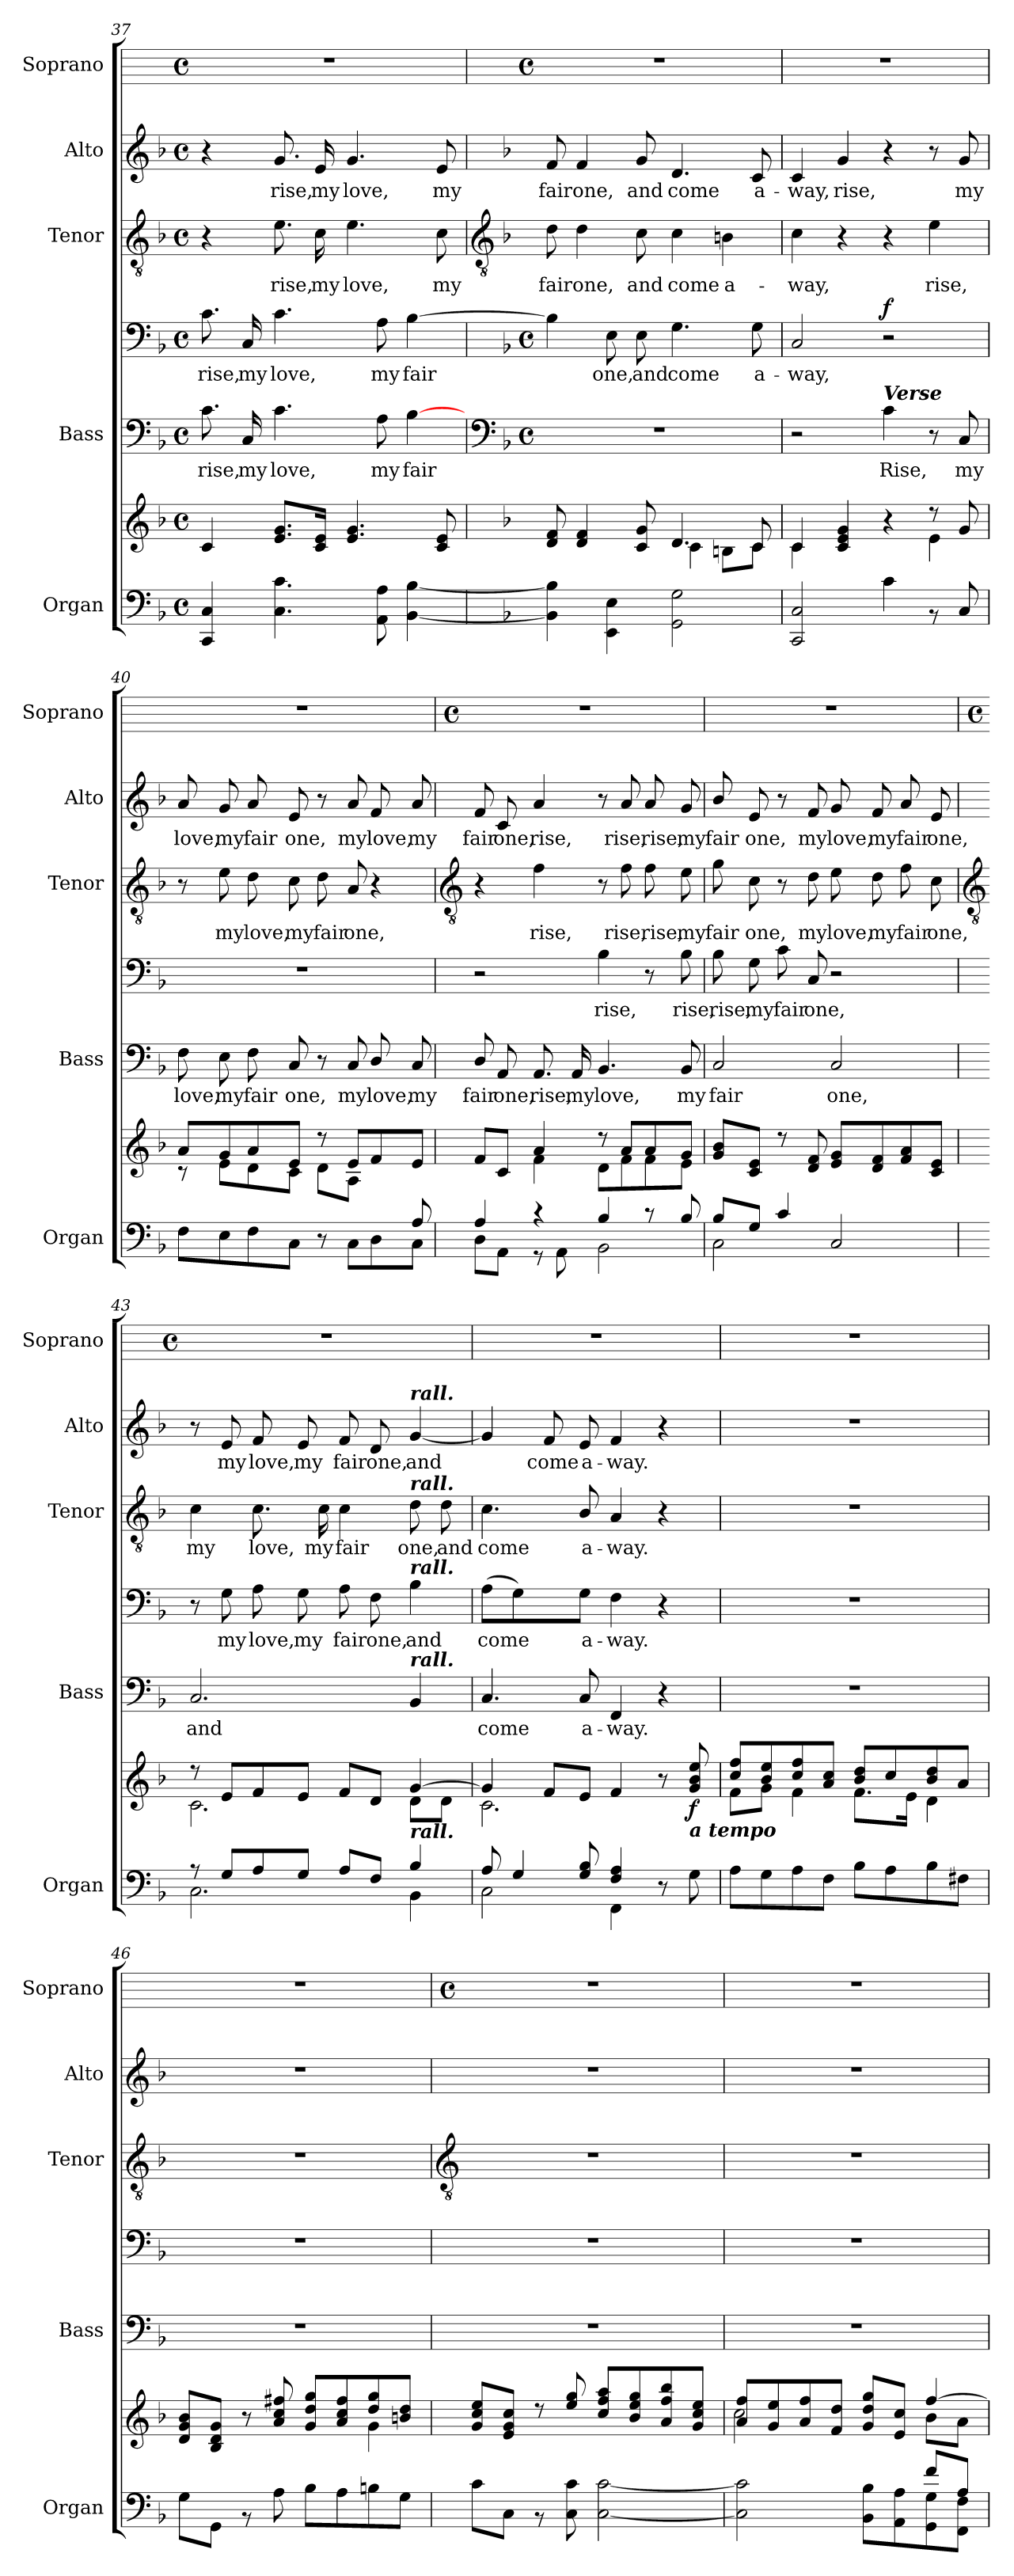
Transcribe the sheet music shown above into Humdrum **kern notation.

**kern	**kern	**dynam	**kern	**text	**kern	**text	**dynam	**kern	**text	**kern	**text	**kern
*part5	*part5	*part5	*part4	*part4	*part4	*part4	*part4	*part3	*part3	*part2	*part2	*part1
*staff7	*staff6	*staff6/7	*staff5	*staff5	*staff4	*staff4	*staff4/5	*staff3	*staff3	*staff2	*staff2	*staff1
*I"Organ	*	*	*I"Bass	*	*	*	*	*I"Tenor	*	*I"Alto	*	*I"Soprano
*I'Organ	*	*	*I'Bass	*	*	*	*	*I'Tenor	*	*I'Alto	*	*I'Soprano
*clefF4	*clefG2	*	*	*	*clefF4	*	*	*clefGv2	*	*clefG2	*	*
*k[b-]	*k[b-]	*	*k[b-]	*	*k[b-]	*	*	*k[b-]	*	*k[b-]	*	*
*F:	*F:	*	*F:	*	*F:	*	*	*F:	*	*F:	*	*
*M4/4	*M4/4	*	*M4/4	*	*M4/4	*	*	*M4/4	*	*M4/4	*	*M4/4
*met(c)	*met(c)	*	*met(c)	*	*met(c)	*	*	*met(c)	*	*met(c)	*	*met(c)
=37	=37	=37	=37	=37	=37	=37	=37	=37	=37	=37	=37	=37
*^	*	*	*	*	*	*	*	*	*	*	*	*
!	!	!	!	!	!LO:LY:b	!	!LO:LY:b	!	!	!	!	!	!
1ryy	4CC/ 4C/	4c	.	8.c	rise,	8.c	rise,	.	4r	.	4r	.	1r
!	!	!	!	!	!LO:LY:b	!	!LO:LY:b	!	!	!	!	!	!
.	.	.	.	16C	my	16C	my	.	.	.	.	.	.
!	!	!	!	!	!LO:LY:b	!	!LO:LY:b	!	!	!LO:LY:b	!	!LO:LY:b	!
.	4.C\ 4.c\	8.e 8.gL	.	4.c	love,	4.c	love,	.	8.e	rise,	8.g	rise,	.
!	!	!	!	!	!	!	!	!	!	!LO:LY:b	!	!LO:LY:b	!
.	.	16c 16eJ	.	.	.	.	.	.	16c	my	16e	my	.
!	!	!	!	!	!	!	!	!	!	!LO:LY:b	!	!LO:LY:b	!
.	.	4.e 4.g	.	.	.	.	.	.	4.e	love,	4.g	love,	.
!	!	!	!	!	!LO:LY:b	!	!LO:LY:b	!	!	!	!	!	!
.	8AA\ 8A\	.	.	8A	my	8A	my	.	.	.	.	.	.
!	!	!	!	!	!LO:LY:b	!	!LO:LY:b	!	!	!	!	!	!
.	[4BB-\ [4B-\	.	.	[4B-	fair	[4B-	fair	.	.	.	.	.	.
!	!	!	!	!	!	!	!	!	!	!LO:LY:b	!	!LO:LY:b	!
.	.	8c 8e	.	.	.	.	.	.	8c	my	8e	my	.
!!LO:LB:g=z
=38	=38	=38	=38	=38	=38	=38	=38	=38	=38	=38	=38	=38	=38
*	*	*	*	*clefF4	*	*	*	*	*clefGv2	*	*	*	*
*	*	*	*	*k[b-]	*	*k[b-]	*	*	*	*	*	*	*
*	*	*	*	*F:	*	*F:	*	*	*	*	*	*	*
*	*	*	*	*M4/4	*	*M4/4	*	*	*	*	*	*	*M4/4
*	*	*	*	*met(c)	*	*met(c)	*	*	*	*	*	*	*met(c)
*	*	*^	*	*	*	*	*	*	*	*	*	*	*
!	!	!	!	!	!	!	!	!	!	!	!LO:LY:b	!	!LO:LY:b	!
1ryy	4BB-\] 4B-\]	8d/ 8f/	2ryy	.	1r	.	4B-]	.	.	8d	fair	8f	fair	1r
!	!	!	!	!	!	!	!	!	!	!	!LO:LY:b	!	!LO:LY:b	!
.	.	4d/ 4f/	.	.	.	.	.	.	.	4d	one,	4f	one,	.
!	!	!	!	!	!	!	!	!LO:LY:b	!	!	!	!	!	!
.	4EE\ 4E\	.	.	.	.	.	8E	one,	.	.	.	.	.	.
!	!	!	!	!	!	!	!	!LO:LY:b	!	!	!LO:LY:b	!	!LO:LY:b	!
.	.	8c/ 8g/	.	.	.	.	8E	and	.	8c	and	8g	and	.
!	!	!	!	!	!	!	!	!LO:LY:b	!	!	!LO:LY:b	!	!LO:LY:b	!
.	2GG\ 2G\	4.d/	4c\	.	.	.	4.G	come	.	4c	come	4.d	come	.
!	!	!	!	!	!	!	!	!	!	!	!LO:LY:b	!	!	!
.	.	.	8Bn\L	.	.	.	.	.	.	4Bn	a-	.	.	.
!	!	!	!	!	!	!	!	!LO:LY:b	!	!	!	!	!LO:LY:b	!
.	.	8c/	8c\J	.	.	.	8G	a-	.	.	.	8c	a-	.
=39	=39	=39	=39	=39	=39	=39	=39	=39	=39	=39	=39	=39	=39	=39
!	!	!	!	!	!	!	!	!LO:LY:b	!	!	!LO:LY:b	!	!LO:LY:b	!
1ryy	2CC/ 2C/	4c/	4c\	.	2r	.	2C	-way,	.	4c	-way,	4c	-way,	1r
!	!	!	!	!	!	!	!	!	!	!	!	!	!LO:LY:b	!
.	.	4c/ 4e/ 4g/	4ryy	.	.	.	.	.	.	4r	.	4g	rise,	.
!	!	!	!	!	!LO:TX:a:Bi:t=Verse	!	!	!	!	!	!	!	!	!
!	!	!	!	!	!	!LO:LY:b	!	!	!LO:DY:b=2	!	!	!	!	!
.	4c\	4r	4ryy	.	4c	Rise,	2r	.	f	4r	.	4r	.	.
!	!	!	!	!	!	!	!	!	!	!	!LO:LY:b	!	!	!
.	8r	8r	4e\	.	8r	.	.	.	.	4e	rise,	8r	.	.
!	!	!	!	!	!	!LO:LY:b	!	!	!	!	!	!	!LO:LY:b	!
.	8C/	8g/	.	.	8C	my	.	.	.	.	.	8g	my	.
=40	=40	=40	=40	=40	=40	=40	=40	=40	=40	=40	=40	=40	=40	=40
!	!	!	!	!	!	!LO:LY:b	!	!	!	!	!	!	!LO:LY:b	!
2ryy	8F\L	8a/L	8r	.	8F	love,	1r	.	.	8r	.	8a	love,	1r
!	!	!	!	!	!	!LO:LY:b	!	!	!	!	!LO:LY:b	!	!LO:LY:b	!
.	8E\	8g/	8e\L	.	8E	my	.	.	.	8e	my	8g	my	.
!	!	!	!	!	!	!LO:LY:b	!	!	!	!	!LO:LY:b	!	!LO:LY:b	!
.	8F\	8a/	8d\	.	8F	fair	.	.	.	8d	love,	8a	fair	.
!	!	!	!	!	!	!LO:LY:b	!	!	!	!	!LO:LY:b	!	!LO:LY:b	!
.	8C\J	8e/J	8c\J	.	8C	one,	.	.	.	8c	my	8e	one,	.
!	!	!	!	!	!	!	!	!	!	!	!LO:LY:b	!	!	!
4ryy	8r	8r	8d\L	.	8r	.	.	.	.	8d	fair	8r	.	.
!	!	!	!	!	!	!LO:LY:b	!	!	!	!	!LO:LY:b	!	!LO:LY:b	!
.	8C\L	8e/L	8A\J	.	8C	my	.	.	.	8A	one,	8a	my	.
!	!	!	!	!	!	!LO:LY:b	!	!	!	!	!	!	!LO:LY:b	!
8ryy	8D\	8f/	4ryy	.	8D/	love,	.	.	.	4r	.	8f	love,	.
!	!	!	!	!	!	!LO:LY:b	!	!	!	!	!	!	!LO:LY:b	!
8A/	8C\J	8e/J	.	.	8C	my	.	.	.	.	.	8a	my	.
!!LO:LB:g=z
=41	=41	=41	=41	=41	=41	=41	=41	=41	=41	=41	=41	=41	=41	=41
*	*	*	*	*	*	*	*	*	*	*clefGv2	*	*	*	*
*	*	*	*	*	*	*	*	*	*	*	*	*	*	*M4/4
*	*	*	*	*	*	*	*	*	*	*	*	*	*	*met(c)
!	!	!	!	!	!	!LO:LY:b	!	!	!	!	!	!	!LO:LY:b	!
4A/	8D\L	8f/L	4ryy	.	8D/	fair	2r	.	.	4r	.	8f	fair	1r
!	!	!	!	!	!	!LO:LY:b	!	!	!	!	!	!	!LO:LY:b	!
.	8AA\J	8c/J	.	.	8AA	one,	.	.	.	.	.	8c	one,	.
!	!	!	!	!	!	!LO:LY:b	!	!	!	!	!LO:LY:b	!	!LO:LY:b	!
4r	8r	4a/	4f\	.	8.AA	rise,	.	.	.	4f	rise,	4a	rise,	.
.	8AA\	.	.	.	.	.	.	.	.	.	.	.	.	.
!	!	!	!	!	!	!LO:LY:b	!	!	!	!	!	!	!	!
.	.	.	.	.	16AA	my	.	.	.	.	.	.	.	.
!	!	!	!	!	!	!LO:LY:b	!	!LO:LY:b	!	!	!	!	!	!
4B-/	2BB-\	8r	8d\L	.	4.BB-	love,	4B-	rise,	.	8r	.	8r	.	.
!	!	!	!	!	!	!	!	!	!	!	!LO:LY:b	!	!LO:LY:b	!
.	.	8a/L	8f\	.	.	.	.	.	.	8f	rise,	8a	rise,	.
!	!	!	!	!	!	!	!	!	!	!	!LO:LY:b	!	!LO:LY:b	!
8r	.	8a/	8f\	.	.	.	8r	.	.	8f	rise,	8a	rise,	.
!	!	!	!	!	!	!LO:LY:b	!	!LO:LY:b	!	!	!LO:LY:b	!	!LO:LY:b	!
8B-/	.	8g/J	8e\J	.	8BB-	my	8B-	rise,	.	8e	my	8g	my	.
=42	=42	=42	=42	=42	=42	=42	=42	=42	=42	=42	=42	=42	=42	=42
!	!	!	!	!	!	!LO:LY:b	!	!LO:LY:b	!	!	!LO:LY:b	!	!LO:LY:b	!
8B-/L	2C\	8g/ 8b-/L	1ryy	.	2C	fair	8B-	rise,	.	8g	fair	8b-/	fair	1r
!	!	!	!	!	!	!	!	!LO:LY:b	!	!	!LO:LY:b	!	!LO:LY:b	!
8G/J	.	8c/ 8e/J	.	.	.	.	8G	my	.	8c	one,	8e	one,	.
!	!	!	!	!	!	!	!	!LO:LY:b	!	!	!	!	!	!
4c/	.	8r	.	.	.	.	8c	fair	.	8r	.	8r	.	.
!	!	!	!	!	!	!	!	!LO:LY:b	!	!	!LO:LY:b	!	!LO:LY:b	!
.	.	8d/ 8f/	.	.	.	.	8C	one,	.	8d	my	8f	my	.
!	!	!	!	!	!	!LO:LY:b	!	!	!	!	!LO:LY:b	!	!LO:LY:b	!
2ryy	2C/	8e/ 8g/L	.	.	2C	one,	2r	.	.	8e	love,	8g	love,	.
!	!	!	!	!	!	!	!	!	!	!	!LO:LY:b	!	!LO:LY:b	!
.	.	8d/ 8f/	.	.	.	.	.	.	.	8d	my	8f	my	.
!	!	!	!	!	!	!	!	!	!	!	!LO:LY:b	!	!LO:LY:b	!
.	.	8f/ 8a/	.	.	.	.	.	.	.	8f	fair	8a	fair	.
!	!	!	!	!	!	!	!	!	!	!	!LO:LY:b	!	!LO:LY:b	!
.	.	8c/ 8e/J	.	.	.	.	.	.	.	8c	one,	8e	one,	.
!!LO:LB:g=z
=43	=43	=43	=43	=43	=43	=43	=43	=43	=43	=43	=43	=43	=43	=43
*	*	*	*	*	*	*	*	*	*	*clefGv2	*	*	*	*
*	*	*	*	*	*	*	*	*	*	*	*	*	*	*M4/4
*	*	*	*	*	*	*	*	*	*	*	*	*	*	*met(c)
!	!	!	!	!	!	!LO:LY:b	!	!	!	!	!LO:LY:b	!	!	!
8r	2.C\	8r	2.c\	.	2.C	and	8r	.	.	4c	my	8r	.	1r
!	!	!	!	!	!	!	!	!LO:LY:b	!	!	!	!	!LO:LY:b	!
8G/L	.	8e/L	.	.	.	.	8G	my	.	.	.	8e	my	.
!	!	!	!	!	!	!	!	!LO:LY:b	!	!	!LO:LY:b	!	!LO:LY:b	!
8A/	.	8f/	.	.	.	.	8A	love,	.	8.c	love,	8f	love,	.
!	!	!	!	!	!	!	!	!LO:LY:b	!	!	!	!	!LO:LY:b	!
8G/J	.	8e/J	.	.	.	.	8G	my	.	.	.	8e	my	.
!	!	!	!	!	!	!	!	!	!	!	!LO:LY:b	!	!	!
.	.	.	.	.	.	.	.	.	.	16c	my	.	.	.
!	!	!	!	!	!	!	!	!LO:LY:b	!	!	!LO:LY:b	!	!LO:LY:b	!
8A/L	.	8f/L	.	.	.	.	8A	fair	.	4c	fair	8f	fair	.
!	!	!	!	!	!	!	!	!LO:LY:b	!	!	!	!	!LO:LY:b	!
8F/J	.	8d/J	.	.	.	.	8F	one,	.	.	.	8d	one,	.
!	!	!	!	!	!	!	!	!	!	!	!	!LO:TX:a:Bi:t=rall.	!	!
!	!	!	!	!	!	!	!	!	!	!LO:TX:a:Bi:t=rall.	!	!	!	!
!	!	!	!	!	!	!	!LO:TX:a:Bi:t=rall.	!	!	!	!	!	!	!
!	!	!	!	!	!LO:TX:a:Bi:t=rall.	!	!	!	!	!	!	!	!	!
!LO:TX:a:Bi:t=rall.	!	!	!	!	!	!	!	!	!	!	!	!	!	!
!	!	!	!	!	!	!	!	!LO:LY:b	!	!	!LO:LY:b	!	!LO:LY:b	!
4B-/	4BB-\	[4g/	8d\L	.	4BB-	.	4B-	and	.	8d	one,	[4g	and	.
!	!	!	!	!	!	!	!	!	!	!	!LO:LY:b	!	!	!
.	.	.	8d\J	.	.	.	.	.	.	8d	and	.	.	.
=44	=44	=44	=44	=44	=44	=44	=44	=44	=44	=44	=44	=44	=44	=44
!	!	!	!	!	!	!LO:LY:b	!	!LO:LY:b	!	!	!LO:LY:b	!	!	!
8A/	2C\	4g/]	2.c\	.	4.C	come	(>8AL	come	.	4.c	come	4g]	.	1r
4G/	.	.	.	.	.	.	4G)	.	.	.	.	.	.	.
!	!	!	!	!	!	!	!	!	!	!	!	!	!LO:LY:b	!
.	.	8f/L	.	.	.	.	.	.	.	.	.	8f	come	.
!	!	!	!	!	!	!LO:LY:b	!	!LO:LY:b	!	!	!LO:LY:b	!	!LO:LY:b	!
8G/ 8B-/	.	8e/J	.	.	8C	a-	8GJ	a-	.	8B-/	a-	8e	a-	.
!	!	!	!	!	!	!LO:LY:b	!	!LO:LY:b	!	!	!LO:LY:b	!	!LO:LY:b	!
4F/ 4A/	4FF\	4f/	.	.	4FF	-way.	4F	-way.	.	4A	-way.	4f	-way.	.
4ryy	8r	8r	4ryy	.	4r	.	4r	.	.	4r	.	4r	.	.
!	!	!LO:TX:b:Bi:t=a tempo	!	!	!	!	!	!	!	!	!	!	!	!
!	!	!	!	!LO:DY:b	!	!	!	!	!	!	!	!	!	!
.	8G\	8g/ 8b-/ 8ee/	.	f	.	.	.	.	.	.	.	.	.	.
=45	=45	=45	=45	=45	=45	=45	=45	=45	=45	=45	=45	=45	=45	=45
1ryy	8A\L	8cc/ 8ff/L	8f\L	.	1r	.	1r	.	.	1r	.	1r	.	1r
.	8G\	8b-/ 8ee/	8g\J	.	.	.	.	.	.	.	.	.	.	.
.	8A\	8cc/ 8ff/	4f\	.	.	.	.	.	.	.	.	.	.	.
.	8F\J	8a/ 8cc/J	.	.	.	.	.	.	.	.	.	.	.	.
.	8B-\L	8b-/ 8dd/L	8.f\L	.	.	.	.	.	.	.	.	.	.	.
.	8A\	8cc/	.	.	.	.	.	.	.	.	.	.	.	.
.	.	.	16e\J	.	.	.	.	.	.	.	.	.	.	.
.	8B-\	8b-/ 8dd/	4d\	.	.	.	.	.	.	.	.	.	.	.
.	8F#X\J	8a/J	.	.	.	.	.	.	.	.	.	.	.	.
=46	=46	=46	=46	=46	=46	=46	=46	=46	=46	=46	=46	=46	=46	=46
1ryy	8G\L	8d/ 8g/ 8b-/L	2ryy	.	1r	.	1r	.	.	1r	.	1r	.	1r
.	8GG\J	8B-/ 8d/ 8g/J	.	.	.	.	.	.	.	.	.	.	.	.
.	8r	8r	.	.	.	.	.	.	.	.	.	.	.	.
.	8A\	8a/ 8cc/ 8ff#X/	.	.	.	.	.	.	.	.	.	.	.	.
.	8B-\L	8g/ 8dd/ 8gg/L	4ryy	.	.	.	.	.	.	.	.	.	.	.
.	8A\	8a/ 8cc/ 8ff#/	.	.	.	.	.	.	.	.	.	.	.	.
.	8Bn\	8dd/ 8gg/	4g\	.	.	.	.	.	.	.	.	.	.	.
.	8G\J	8bn/ 8dd/J	.	.	.	.	.	.	.	.	.	.	.	.
!!LO:LB:g=z
=47	=47	=47	=47	=47	=47	=47	=47	=47	=47	=47	=47	=47	=47	=47
*	*	*	*	*	*	*	*	*	*	*clefGv2	*	*	*	*
*	*	*	*	*	*	*	*	*	*	*	*	*	*	*M4/4
*	*	*	*	*	*	*	*	*	*	*	*	*	*	*met(c)
1ryy	8c\L	8g/ 8cc/ 8ee/L	1ryy	.	1r	.	1r	.	.	1r	.	1r	.	1r
.	8C\J	8e/ 8g/ 8cc/J	.	.	.	.	.	.	.	.	.	.	.	.
.	8r	8r	.	.	.	.	.	.	.	.	.	.	.	.
.	8C\ 8c\	8ee/ 8gg/	.	.	.	.	.	.	.	.	.	.	.	.
.	[2C\ [2c\	8cc/ 8ff/ 8aa/L	.	.	.	.	.	.	.	.	.	.	.	.
.	.	8b-/ 8ee/ 8gg/	.	.	.	.	.	.	.	.	.	.	.	.
.	.	8a/ 8ff/ 8bb-/	.	.	.	.	.	.	.	.	.	.	.	.
.	.	8g/ 8cc/ 8ee/J	.	.	.	.	.	.	.	.	.	.	.	.
=48	=48	=48	=48	=48	=48	=48	=48	=48	=48	=48	=48	=48	=48	=48
2ryy	2C\] 2c\]	8a/ 8ff/L	2cc\	.	1r	.	1r	.	.	1r	.	1r	.	1r
.	.	8g/ 8ee/	.	.	.	.	.	.	.	.	.	.	.	.
.	.	8a/ 8ff/	.	.	.	.	.	.	.	.	.	.	.	.
.	.	8f/ 8dd/J	.	.	.	.	.	.	.	.	.	.	.	.
4ryy	8BB-\ 8B-\L	8g/ 8dd/ 8gg/L	4ryy	.	.	.	.	.	.	.	.	.	.	.
.	8AA\ 8A\	8e/ 8cc/J	.	.	.	.	.	.	.	.	.	.	.	.
8f/L	8GG\ 8G\	[4ff/	8b-\L	.	.	.	.	.	.	.	.	.	.	.
8A/J	8FF\ 8F\J	.	8a\J	.	.	.	.	.	.	.	.	.	.	.
*v	*v	*	*	*	*	*	*	*	*	*	*	*	*	*
*	*v	*v	*	*	*	*	*	*	*	*	*	*	*
=	=	=	=	=	=	=	=	=	=	=	=	=
*-	*-	*-	*-	*-	*-	*-	*-	*-	*-	*-	*-	*-
